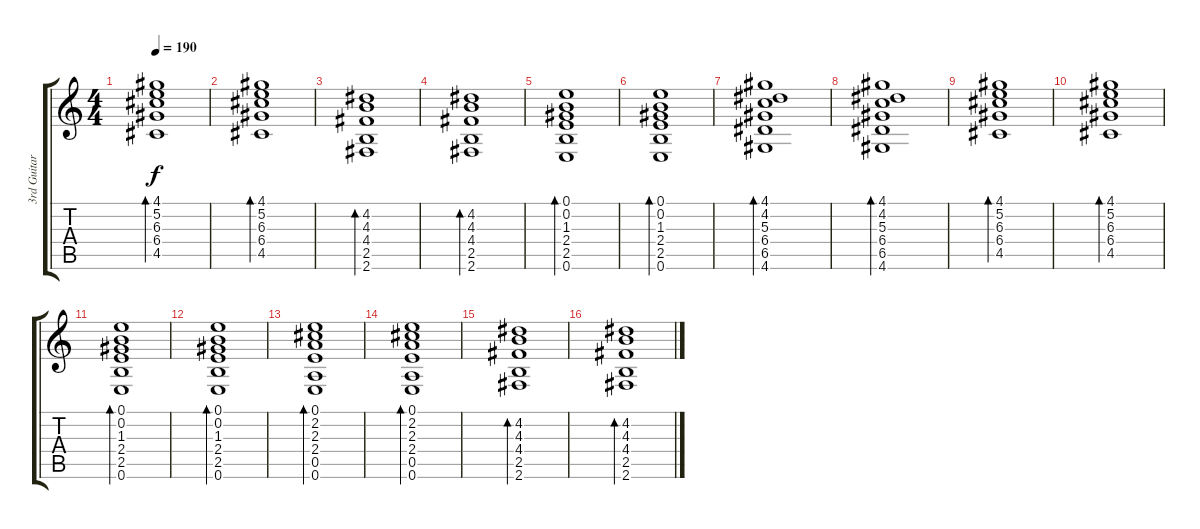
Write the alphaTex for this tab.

\track ("3rd Guitar" "3rd Guitar") {instrument distortionguitar}
\staff {score tabs}
\tuning (E4 B3 G3 D3 A2 E2) {hide}
\ts (4 4)
\tempo 190
\clef g2
\ks c
(4.1 5.2 6.3 6.4 4.5).1{bd 480 dy f} |
(4.1 5.2 6.3 6.4 4.5).1{bd 480} |
(4.2 4.3 4.4 2.5 2.6).1{bd 480} |
(4.2 4.3 4.4 2.5 2.6).1{bd 480} |
(0.1 0.2 1.3 2.4 2.5 0.6).1{bd 480} |
(0.1 0.2 1.3 2.4 2.5 0.6).1{bd 480} |
(4.1 4.2 5.3 6.4 6.5 4.6).1{bd 480} |
(4.1 4.2 5.3 6.4 6.5 4.6).1{bd 480} |
(4.1 5.2 6.3 6.4 4.5).1{bd 480} |
(4.1 5.2 6.3 6.4 4.5).1{bd 480} |
(0.1 0.2 1.3 2.4 2.5 0.6).1{bd 480} |
(0.1 0.2 1.3 2.4 2.5 0.6).1{bd 480} |
(0.1 2.2 2.3 2.4 0.5 0.6).1{bd 480} |
(0.1 2.2 2.3 2.4 0.5 0.6).1{bd 480} |
(4.2 4.3 4.4 2.5 2.6).1{bd 480} |
(4.2 4.3 4.4 2.5 2.6).1{bd 480}
